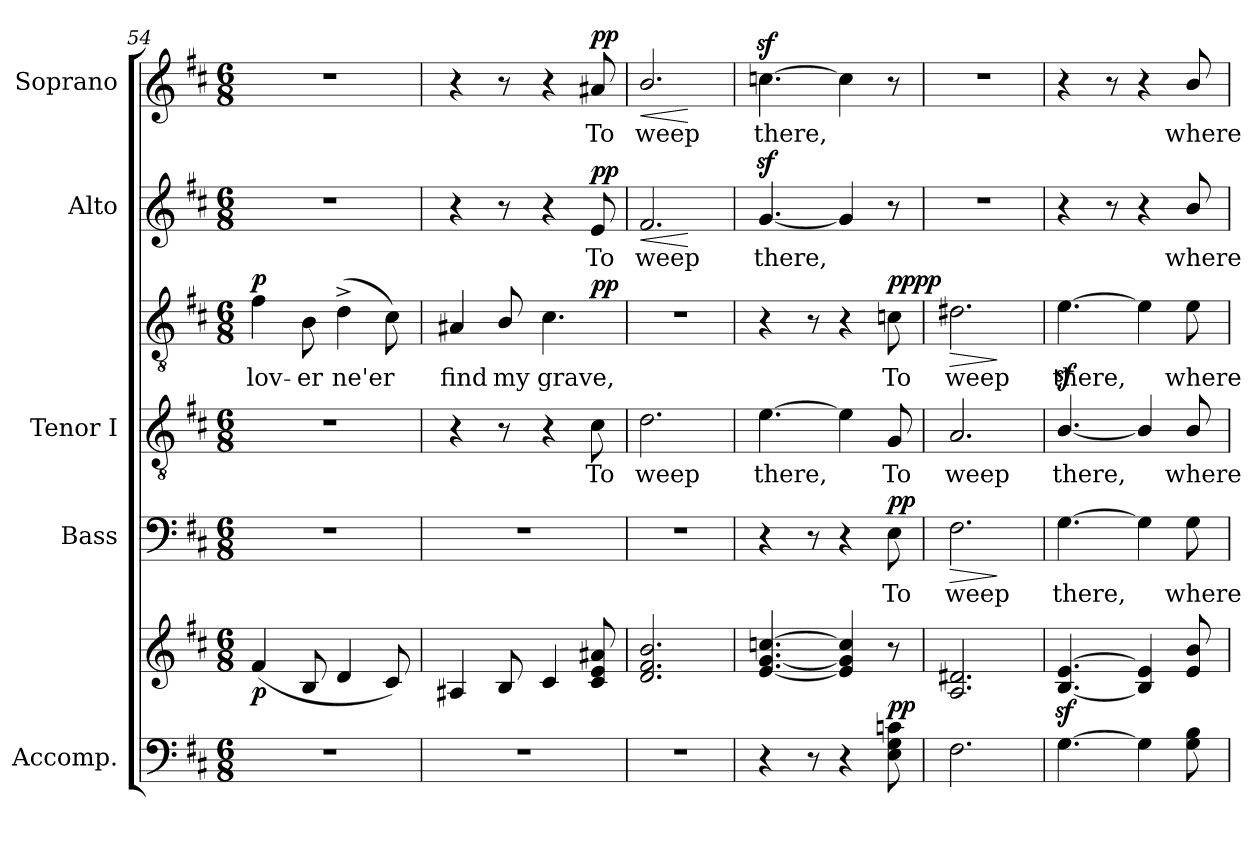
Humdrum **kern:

**kern	**kern	**dynam	**kern	**text	**dynam	**kern	**text	**kern	**text	**dynam	**kern	**text	**dynam	**kern	**text	**dynam
*part5	*part5	*part5	*part4	*part4	*part4	*part3	*part3	*part3	*part3	*part3	*part2	*part2	*part2	*part1	*part1	*part1
*staff7	*staff6	*staff6/7	*staff5	*staff5	*staff5	*staff4	*staff4	*staff3	*staff3	*staff3/4	*staff2	*staff2	*staff2	*staff1	*staff1	*staff1
*I"Accomp.	*	*	*I"Bass	*	*	*I"Tenor I	*	*	*	*	*I"Alto	*	*	*I"Soprano	*	*
*	*	*	*I'B	*	*	*I'T I	*	*	*	*	*I'A	*	*	*I'S	*	*
!!LO:LB:g=z
*clefF4	*clefG2	*	*clefF4	*	*	*clefGv2	*	*clefGv2	*	*	*clefG2	*	*	*clefG2	*	*
*k[f#c#]	*k[f#c#]	*	*k[f#c#]	*	*	*k[f#c#]	*	*k[f#c#]	*	*	*k[f#c#]	*	*	*k[f#c#]	*	*
*D:	*D:	*	*D:	*	*	*D:	*	*D:	*	*	*D:	*	*	*D:	*	*
*M6/8	*M6/8	*	*M6/8	*	*	*M6/8	*	*M6/8	*	*	*M6/8	*	*	*M6/8	*	*
=54	=54	=54	=54	=54	=54	=54	=54	=54	=54	=54	=54	=54	=54	=54	=54	=54
!LO:N:vis=1	!	!LO:DY:b	!LO:N:vis=1	!	!	!LO:N:vis=1	!	!	!LO:LY:b	!LO:DY:b	!LO:N:vis=1	!	!	!LO:N:vis=1	!	!
2.r	(<4f#	p	2.r	.	.	2.r	.	4f#	lov-	p	2.r	.	.	2.r	.	.
!	!	!	!	!	!	!	!	!	!LO:LY:b	!	!	!	!	!	!	!
.	8B	.	.	.	.	.	.	8B	-er	.	.	.	.	.	.	.
!	!	!	!	!	!	!	!	!	!LO:LY:b	!	!	!	!	!	!	!
.	4d	.	.	.	.	.	.	(>4d^	ne'er	.	.	.	.	.	.	.
.	8c#)	.	.	.	.	.	.	8c#)	.	.	.	.	.	.	.	.
=55	=55	=55	=55	=55	=55	=55	=55	=55	=55	=55	=55	=55	=55	=55	=55	=55
!LO:N:vis=1	!	!	!LO:N:vis=1	!	!	!	!	!	!LO:LY:b	!	!	!	!	!	!	!
2.r	4A#X	.	2.r	.	.	4r	.	4A#X	find	.	4r	.	.	4r	.	.
!	!	!	!	!	!	!	!	!	!LO:LY:b	!	!	!	!	!	!	!
.	8B	.	.	.	.	8r	.	8B/	my	.	8r	.	.	8r	.	.
!	!	!	!	!	!	!	!	!	!LO:LY:b	!	!	!	!	!	!	!
.	4c#	.	.	.	.	4r	.	4.c#	grave,	.	4r	.	.	4r	.	.
!	!	!	!	!	!	!	!LO:LY:b	!	!	!LO:DY:b=2	!	!LO:LY:b	!LO:DY:b	!	!LO:LY:b	!LO:DY:b
.	8c# 8e 8a#X	.	.	.	.	8c#	To	.	.	pp	8e	To	pp	8a#X	To	pp
=56	=56	=56	=56	=56	=56	=56	=56	=56	=56	=56	=56	=56	=56	=56	=56	=56
!LO:N:vis=1	!	!	!LO:N:vis=1	!	!	!	!LO:LY:b	!LO:N:vis=1	!	!	!	!LO:LY:b	!LO:HP:b	!	!LO:LY:b	!LO:HP:b
2.r	2.d 2.f# 2.b	.	2.r	.	.	2.d	weep	2.r	.	.	2.f#	weep	<	2.b/	weep	<
.	.	.	.	.	.	.	.	.	.	.	.	.	[	.	.	[
=57	=57	=57	=57	=57	=57	=57	=57	=57	=57	=57	=57	=57	=57	=57	=57	=57
!	!	!	!	!	!	!	!LO:LY:b	!	!	!	!	!LO:LY:b	!	!	!LO:LY:b	!
4r	[4.e [4.g [4.ccn	.	4r	.	.	[4.e	there,	4r	.	.	[4.gz<	there,	.	[4.ccnz<	there,	.
8r	.	.	8r	.	.	.	.	8r	.	.	.	.	.	.	.	.
4r	4e] 4g] 4cc]	.	4r	.	.	4e]	.	4r	.	.	4g]	.	.	4cc]	.	.
!	!	!LO:DY:a=2	!	!LO:LY:b	!LO:DY:b	!	!LO:LY:b	!	!LO:LY:b	!LO:DY:b=2	!	!	!	!	!	!
!	!	!	!	!	!	!	!	!	!	!LO:DY:n=1:b	!	!	!	!	!	!
8E\ 8G\ 8cn\	8r	pp	8E	To	pp	8G	To	8cn	To	pp pp	8r	.	.	8r	.	.
=58	=58	=58	=58	=58	=58	=58	=58	=58	=58	=58	=58	=58	=58	=58	=58	=58
!	!	!	!	!LO:LY:b	!LO:HP:b	!	!LO:LY:b	!	!LO:LY:b	!LO:HP:b	!LO:N:vis=1	!	!	!LO:N:vis=1	!	!
2.F#\	2.A 2.d#X	.	2.F#	weep	>	2.A	weep	2.d#X	weep	>	2.r	.	.	2.r	.	.
.	.	.	.	.	]	.	.	.	.	]	.	.	.	.	.	.
=59	=59	=59	=59	=59	=59	=59	=59	=59	=59	=59	=59	=59	=59	=59	=59	=59
!	!	!	!	!LO:LY:b	!	!	!LO:LY:b	!	!LO:LY:b	!	!	!	!	!	!	!
[4.G\	[4.Bz< [4.ez<	.	[4.G	there,	.	[4.B/	there,	[4.ez<	there,	.	4r	.	.	4r	.	.
.	.	.	.	.	.	.	.	.	.	.	8r	.	.	8r	.	.
4G\]	4B] 4e]	.	4G]	.	.	4B/]	.	4e]	.	.	4r	.	.	4r	.	.
!	!	!	!	!LO:LY:b	!	!	!LO:LY:b	!	!LO:LY:b	!	!	!LO:LY:b	!	!	!LO:LY:b	!
8G\ 8B\	8e 8b	.	8G	where	.	8B/	where	8e	where	.	8b/	where	.	8b/	where	.
=	=	=	=	=	=	=	=	=	=	=	=	=	=	=	=	=
*-	*-	*-	*-	*-	*-	*-	*-	*-	*-	*-	*-	*-	*-	*-	*-	*-
